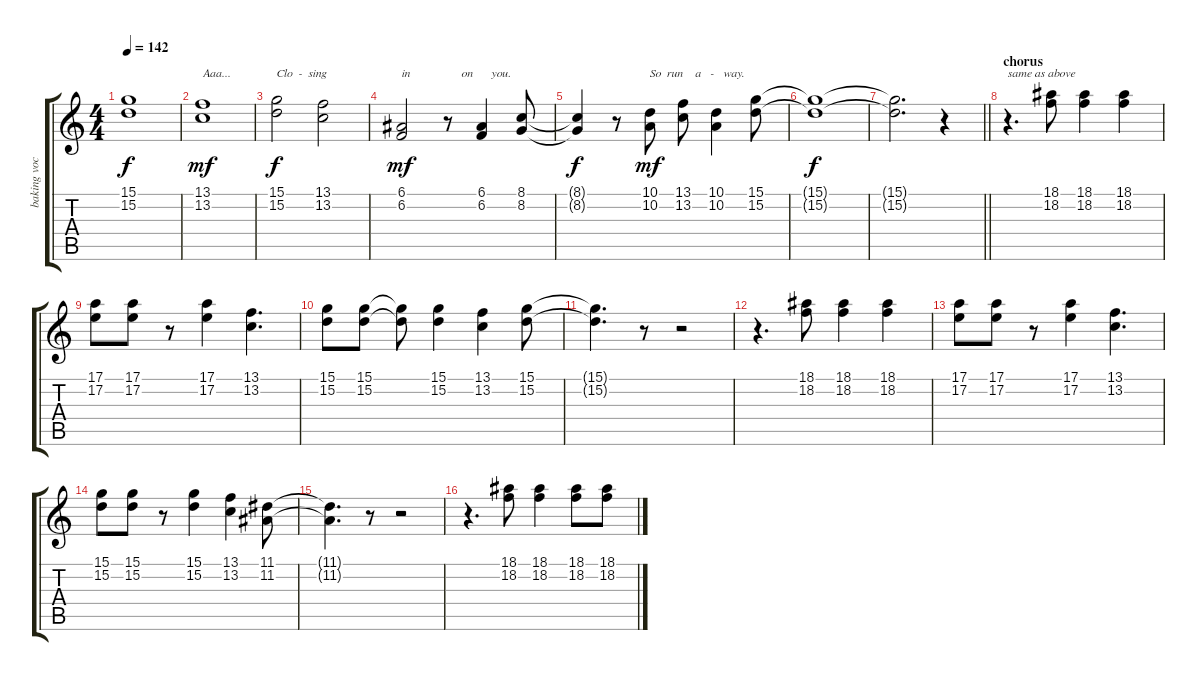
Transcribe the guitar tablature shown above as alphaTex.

\track ("baking vocals" "baking voc") {instrument sopranosax}
\staff {score tabs}
\tuning (E4 B3 G3 D3 A2 D2) {hide}
\ts (4 4)
\tempo 142
\clef g2
\ks c
(15.1{t} 15.2{t}).1{dy f} |
(13.1 13.2).1{txt "Aaa..." dy mf} |
(15.1 15.2).2{txt "Clo  -  sing" dy f} (13.1 13.2).2 |
(6.1 6.2).2{txt "in                 on      you." dy mf} r.8 (6.1 6.2).4 (8.1 8.2).8 |
(8.1{t} 8.2{t}).4{dy f} r.8 (10.1 10.2).8{txt "So  run    a   -   way." dy mf} (13.1 13.2).8 (10.1 10.2).4 (15.1 15.2).8 |
(15.1{t} 15.2{t}).1{dy f} |
\barLineRight lightlight
(15.1{t} 15.2{t}).2{d} r.4 |
\section ("" "chorus")
r.4{d txt "same as above" volume 14} (18.1 18.2).8 (18.1 18.2).4 (18.1 18.2).4 |
(17.1 17.2).8 (17.1 17.2).8 r.8 (17.1 17.2).4 (13.1 13.2).4{d} |
(15.1 15.2).8 (15.1 15.2).8 (15.1{t} 15.2{t}).8 (15.1 15.2).4 (13.1 13.2).4 (15.1 15.2).8 |
(15.1{t} 15.2{t}).4{d} r.8 r.2 |
r.4{d} (18.1 18.2).8 (18.1 18.2).4 (18.1 18.2).4 |
(17.1 17.2).8 (17.1 17.2).8 r.8 (17.1 17.2).4 (13.1 13.2).4{d} |
(15.1 15.2).8 (15.1 15.2).8 r.8 (15.1 15.2).4 (13.1 13.2).4 (11.1 11.2).8 |
(11.1{t} 11.2{t}).4{d} r.8 r.2 |
r.4{d} (18.1 18.2).8 (18.1 18.2).4 (18.1 18.2).8 (18.1 18.2).8
